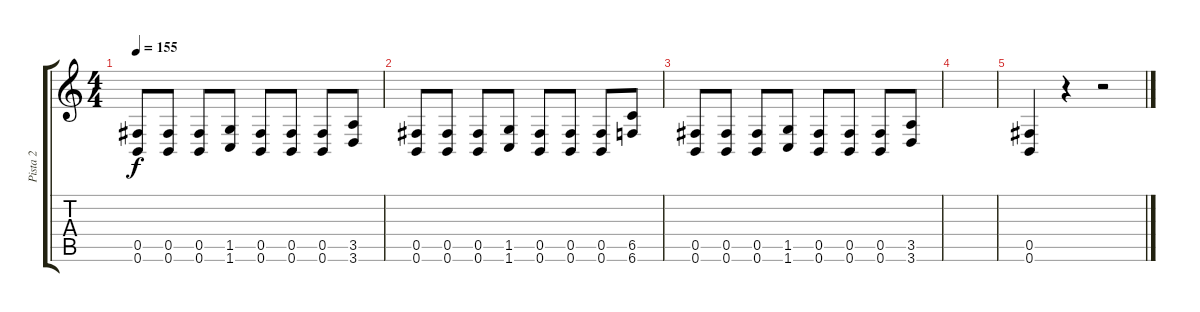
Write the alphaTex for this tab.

\track ("Pista 2" "Pista 2") {instrument distortionguitar}
\staff {score tabs}
\tuning (Db4 Ab3 E3 B2 Gb2 B1) {hide}
\ts (4 4)
\tempo 155
\clef g2
\ks c
(0.5 0.6).8{dy f} (0.5 0.6).8 (0.5 0.6).8 (1.5 1.6).8 (0.5 0.6).8 (0.5 0.6).8 (0.5 0.6).8 (3.5 3.6).8 |
(0.5 0.6).8 (0.5 0.6).8 (0.5 0.6).8 (1.5 1.6).8 (0.5 0.6).8 (0.5 0.6).8 (0.5 0.6).8 (6.5 6.6).8 |
(0.5 0.6).8 (0.5 0.6).8 (0.5 0.6).8 (1.5 1.6).8 (0.5 0.6).8 (0.5 0.6).8 (0.5 0.6).8 (3.5 3.6).8 |
|
(0.5 0.6).4 r.4 r.2
